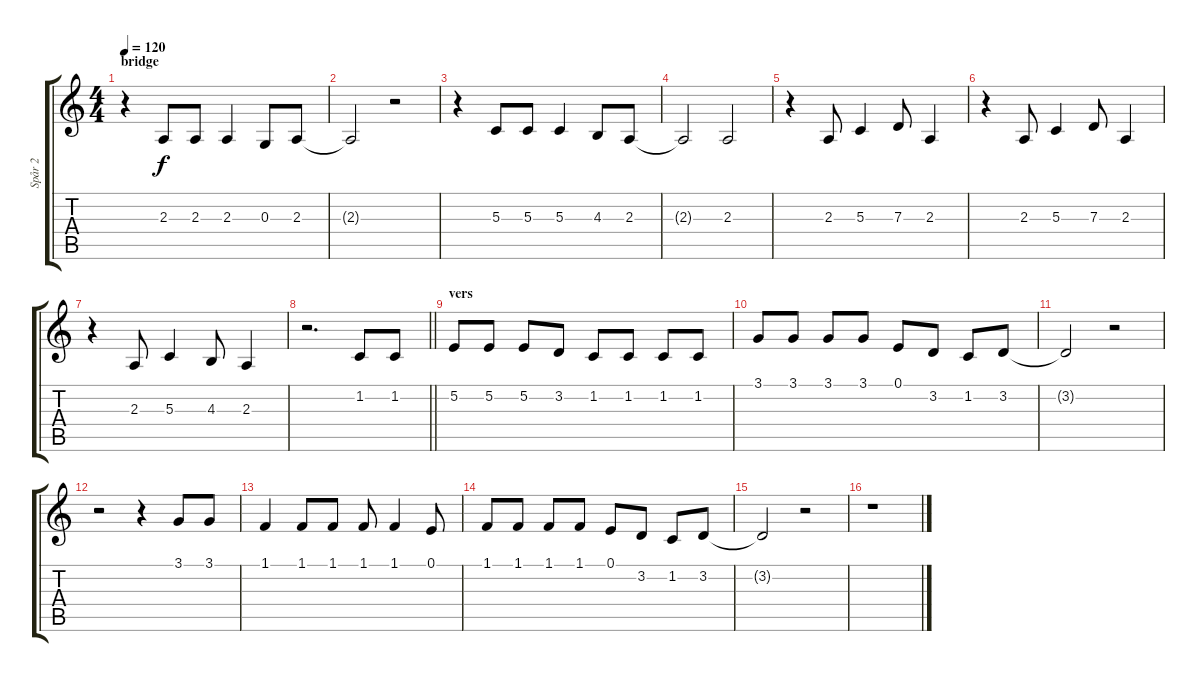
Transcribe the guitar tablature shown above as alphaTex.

\track ("Spår 2" "Spår 2") {instrument lead6voice}
\staff {score tabs}
\tuning (E4 B3 G3 D3 A2 E2) {hide}
\ts (4 4)
\section ("" "bridge")
\tempo 120
\clef g2
\ks c
r.4{dy f} 2.3.8 2.3.8 2.3.4 0.3.8 2.3.8 |
2.3{t}.2 r.2 |
r.4 5.3.8 5.3.8 5.3.4 4.3.8 2.3.8 |
2.3{t}.2 2.3.2 |
r.4 2.3.8 5.3.4 7.3.8 2.3.4 |
r.4 2.3.8 5.3.4 7.3.8 2.3.4 |
r.4 2.3.8 5.3.4 4.3.8 2.3.4 |
\barLineRight lightlight
r.2{d} 1.2.8 1.2.8 |
\section ("" "vers")
5.2.8 5.2.8 5.2.8 3.2.8 1.2.8 1.2.8 1.2.8 1.2.8 |
3.1.8 3.1.8 3.1.8 3.1.8 0.1.8 3.2.8 1.2.8 3.2.8 |
3.2{t}.2 r.2 |
r.2 r.4 3.1.8 3.1.8 |
1.1.4 1.1.8 1.1.8 1.1.8 1.1.4 0.1.8 |
1.1.8 1.1.8 1.1.8 1.1.8 0.1.8 3.2.8 1.2.8 3.2.8 |
3.2{t}.2 r.2 |
r.1
